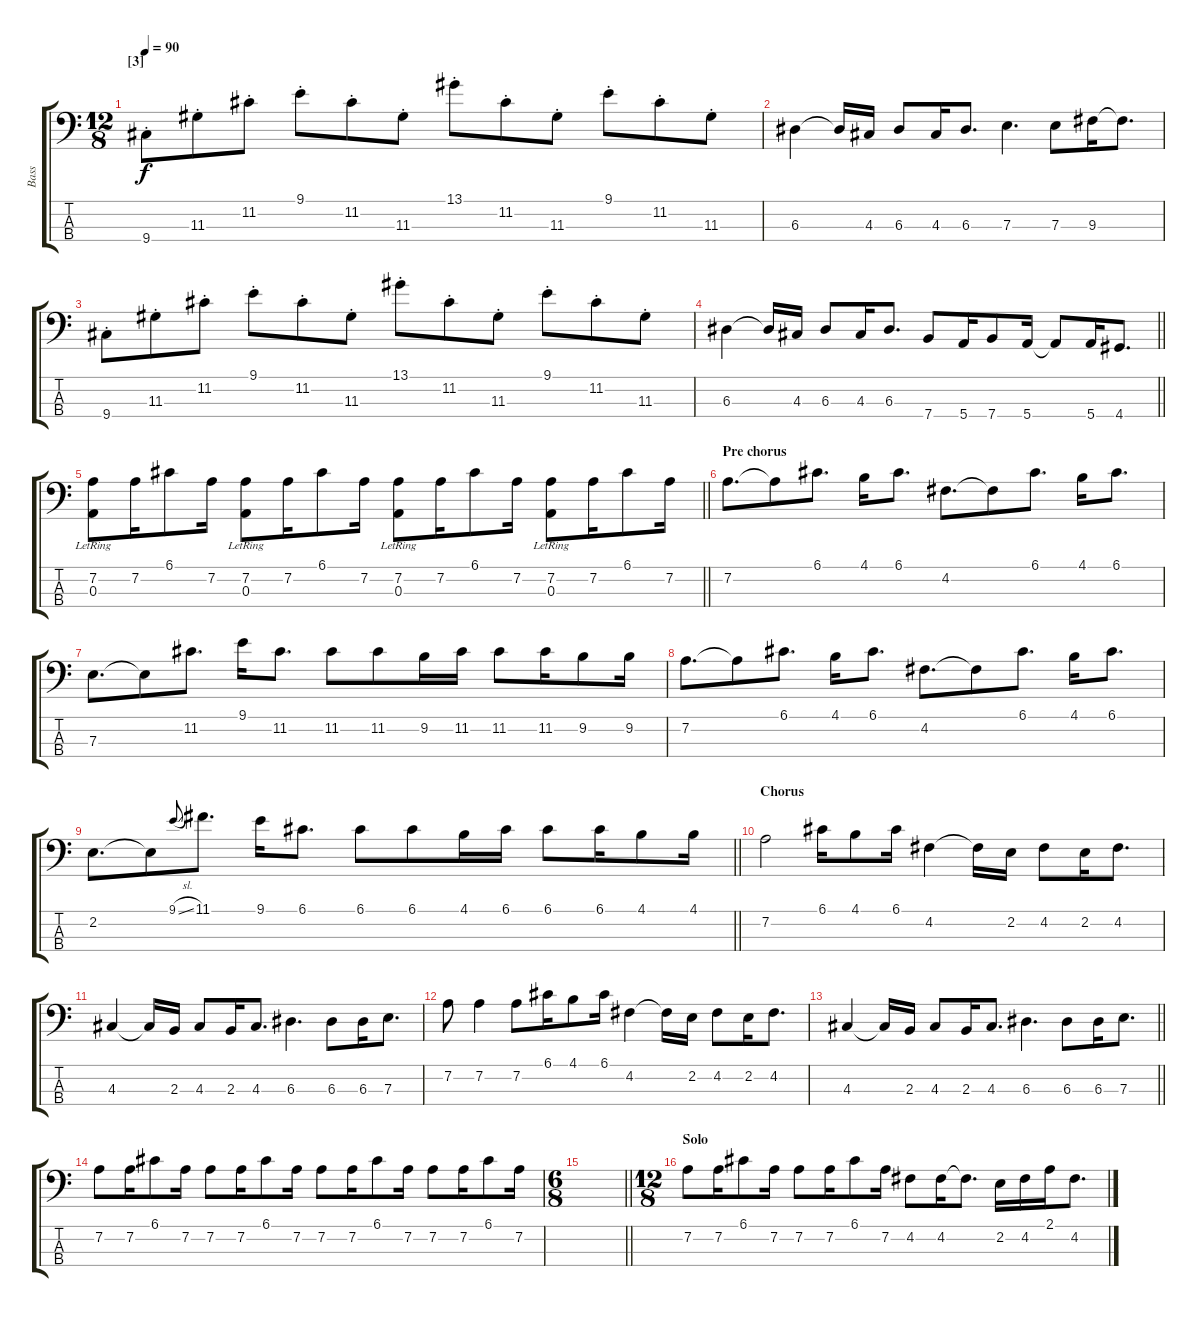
\track ("Bass" "Bass") {instrument electricbassfinger}
\staff {score tabs}
\tuning (G2 D2 A1 E1) {hide}
\ts (12 8)
\section ("" "[3]")
\tempo 90
\clef f4
\ks c
9.4{st}.8{dy f} 11.3{st}.8 11.2{st}.8 9.1{st}.8 11.2{st}.8 11.3{st}.8 13.1{st}.8 11.2{st}.8 11.3{st}.8 9.1{st}.8 11.2{st}.8 11.3{st}.8 |
6.3.4 6.3{t}.16 4.3.16 6.3.8 4.3.16 6.3.8{d} 7.3.4{d} 7.3.8 9.3.16 9.3{t}.8{d} |
9.4{st}.8 11.3{st}.8 11.2{st}.8 9.1{st}.8 11.2{st}.8 11.3{st}.8 13.1{st}.8 11.2{st}.8 11.3{st}.8 9.1{st}.8 11.2{st}.8 11.3{st}.8 |
\barLineRight lightlight
6.3.4 6.3{t}.16 4.3.16 6.3.8 4.3.16 6.3.8{d} 7.4.8 5.4.16 7.4.8 5.4.16 5.4{t}.8 5.4.16 4.4.8{d} |
\section ("" "")
\barLineRight lightlight
(7.2 0.3{lr}).8 7.2.16 6.1.8 7.2.16 (7.2 0.3{lr}).8 7.2.16 6.1.8 7.2.16 (7.2 0.3{lr}).8 7.2.16 6.1.8 7.2.16 (7.2 0.3{lr}).8 7.2.16 6.1.8 7.2.16 |
\section ("" "Pre chorus")
7.2.8{d} 7.2{t}.8 6.1.8{d} 4.1.16 6.1.8{d} 4.2.8{d} 4.2{t}.8 6.1.8{d} 4.1.16 6.1.8{d} |
7.3.8{d} 7.3{t}.8 11.2.8{d} 9.1.16 11.2.8{d} 11.2.8 11.2.8 9.2.16 11.2.16 11.2.8 11.2.16 9.2.8 9.2.16 |
7.2.8{d} 7.2{t}.8 6.1.8{d} 4.1.16 6.1.8{d} 4.2.8{d} 4.2{t}.8 6.1.8{d} 4.1.16 6.1.8{d} |
\barLineRight lightlight
2.2.8{d} 2.2{t}.8 9.1{sl}.8{gr onbeat} 11.1.8{d} 9.1.16 6.1.8{d} 6.1.8 6.1.8 4.1.16 6.1.16 6.1.8 6.1.16 4.1.8 4.1.16 |
\section ("" "Chorus")
7.2.2 6.1.16 4.1.8 6.1.16 4.2.4 4.2{t}.16 2.2.16 4.2.8 2.2.16 4.2.8{d} |
4.3.4 4.3{t}.16 2.3.16 4.3.8 2.3.16 4.3.8{d} 6.3.4{d} 6.3.8 6.3.16 7.3.8{d} |
7.2.8 7.2.4 7.2.8 6.1.16 4.1.8 6.1.16 4.2.4 4.2{t}.16 2.2.16 4.2.8 2.2.16 4.2.8{d} |
\barLineRight lightlight
4.3.4 4.3{t}.16 2.3.16 4.3.8 2.3.16 4.3.8{d} 6.3.4{d} 6.3.8 6.3.16 7.3.8{d} |
\section ("" "")
7.2.8 7.2.16 6.1.8 7.2.16 7.2.8 7.2.16 6.1.8 7.2.16 7.2.8 7.2.16 6.1.8 7.2.16 7.2.8 7.2.16 6.1.8 7.2.16 |
\ts (6 8)
\barLineRight lightlight
|
\ts (12 8)
\section ("" "Solo")
7.2.8 7.2.16 6.1.8 7.2.16 7.2.8 7.2.16 6.1.8 7.2.16 4.2.8 4.2.16 4.2{t}.8{d} 2.2.16 4.2.16 2.1.16 4.2.8{d}
